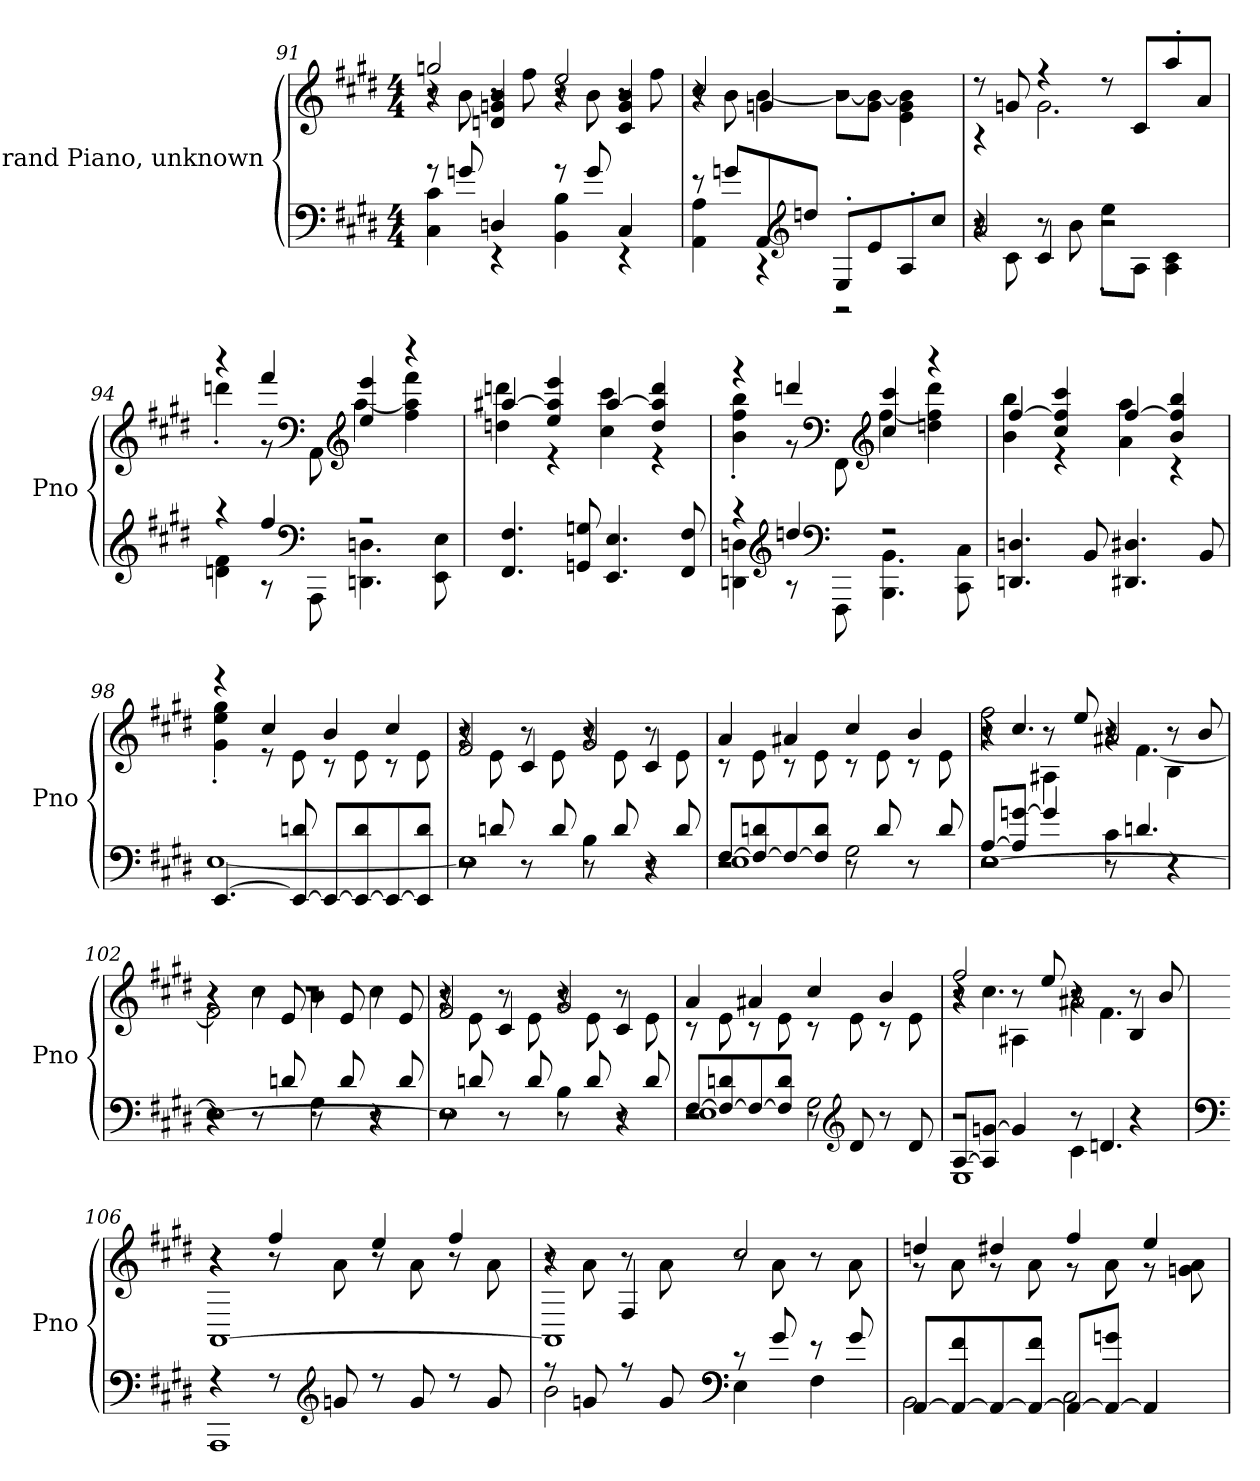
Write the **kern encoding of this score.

**kern	**kern
*part1	*part1
*staff2	*staff1
*I"Grand Piano, unknown	*
*I'Pno	*
*clefF4	*clefG2
*k[f#c#g#d#]	*k[f#c#g#d#]
*M4/4	*M4/4
=91	=91
*^	*^
*	*	*	*^
8r	4C#\ 4c#\	2ggn/	8r	4r
8gn/	.	.	8b\	.
4Dn/	4r	.	8r	4dn/ 4gn/ 4b/
.	.	.	8ff#\	.
8r	4BB\ 4B\	2ee/	8r	4r
8g/	.	.	8b\	.
4C#/	4r	.	8r	4c#/ 4g/ 4b/
.	.	.	8ff#\	.
!!LO:LB:g=z	!!	!!
=92	=92	=92	=92	=92
8r	4AA\ 4A\	2cc#/	8r	4r
8gn/L	.	.	8b\	.
8AA/	4r	.	[4b\	4gn/
*clefG2	*	*	*	*
8ddn/J	.	.	.	.
8E'/L	2r	2r	8b\L_	2r
8e/	.	.	8g\ 8b\_J	.
8A'/	.	.	4e\ 4g\ 4b\]	.
8cc#/J	.	.	.	.
*	*	*	*v	*v
=93	=93	=93	=93
*	*^	*	*
2a/	8r	4r	8r	4r
.	8c#\	.	8gn/	.
.	8r	4c#/	4r	2.g\
.	8b\	.	.	.
2r	8ee'\L	2r	8r	.
.	8A\J	.	8c#/L	.
.	4A\ 4c#\	.	8aa'/	.
.	.	.	8a/J	.
*	*v	*v	*	*
=94	=94	=94	=94
4r	4dn\ 4f#\	4r	4dddn'\
4ff#/	8r	4fff#/	8r
*clefF4	*	*clefF4	*
.	8AAA\	.	8AA\
*	*	*clefG2	*
2r	4.DDn\ 4.Dn\	4ee/ 4eee/	[4aa\
.	.	4r	4ff#\ 4aa\] 4fff#\
.	8EE\ 8E\	.	.
*v	*v	*	*
!!LO:LB:g=z	!!
=95	=95	=95
4.FF#/ 4.F#/	[4aa#X/	4ddn\ 4dddn\
.	4ee/ 4aa#/] 4eee/	4r
8GGn/ 8Gn/	.	.
4.EE/ 4.E/	[4aa#/	4cc#\ 4ccc#\
.	4dd/ 4aa#/] 4ddd/	4r
8FF#/ 8F#/	.	.
=96	=96	=96
*^	*	*
4r	4DDn\ 4Dn\	4r	4b\' 4ff#\' 4bb\'
*clefG2	*	*	*
4ddn/	8r	4dddn/	8r
*clefF4	*	*clefF4	*
.	8FFF#\	.	8FF#\
*	*	*clefG2	*
2r	4.BBB\ 4.BB\	4cc#/ 4ccc#/	[4ff#\
.	.	4r	4ddn\ 4ff#\] 4ddd\
.	8CC#\ 8C#\	.	.
*v	*v	*	*
=97	=97	=97
4.DDn/ 4.Dn/	[4ff#/	4b\ 4bb\
.	4cc#/ 4ff#/] 4ccc#/	4r
8BB/	.	.
4.DD#X/ 4.D#X/	[4ff#/	4a\ 4aa\
.	4b/ 4ff#/] 4bb/	4r
8BB/	.	.
!!LO:LB:g=z	!!
=98	=98	=98
*^	*	*
[4.EE/	[1E	4r	4g#\' 4ee\' 4gg#\'
.	.	4cc#/	8r
8EE/_ 8dn/	.	.	8e\
8EE/L_	.	4b/	8r
8EE/_ 8d/	.	.	8e\
8EE/_	.	4cc#/	8r
8EE/] 8d/J	.	.	8e\
=99	=99	=99	=99
*	*^	*	*^
8r	2r	1E]	2f#/	8r	4r
8dn/	.	.	.	8e\	.
8r	.	.	.	8r	4c#/
8d/	.	.	.	8e\	.
8r	4B\	.	2g#/	8r	4r
8d/	.	.	.	8e\	.
8r	4r	.	.	8r	4c#/
8d/	.	.	.	8e\	.
*	*	*	*	*v	*v
=100	=100	=100	=100	=100
[8F#/L	2r	1E	4a/	8r
8F#/_ 8dn/	.	.	.	8e\
8F#/_	.	.	4a#X/	8r
8F#/] 8d/J	.	.	.	8e\
8r	2G#\	.	4cc#/	8r
8d/	.	.	.	8e\
8r	.	.	4b/	8r
8d/	.	.	.	8e\
!!LO:LB:g=z
=101	=101	=101	=101	=101
*	*	*	*^	*^
[8A/L	2r	[1E	8r	2ff#\	4r	4r
8A/] [8gn/J	.	.	4.cc#/	.	.	.
4g/]	.	.	.	.	8r	4A#X\
.	.	.	.	.	8ee/	.
8r	4c#\	.	2a#X/	4r	4r	8r
4.dn/	.	.	.	.	.	[4.f#\
.	4r	.	.	4B\	8r	.
.	.	.	.	.	8b/	.
=102	=102	=102	=102	=102	=102	=102
4r	2r	1E_	1r	4r	4r	2f#\]
8r	.	.	.	4cc#\	8r	.
8dn/	.	.	.	.	8e/	.
8r	4G#\	.	.	4b\	8r	2r
8d/	.	.	.	.	8e/	.
8r	4r	.	.	4cc#\	8r	.
8d/	.	.	.	.	8e/	.
*	*	*	*	*	*v	*v
=103	=103	=103	=103	=103	=103
8r	2r	1E]	2f#/	8r	4r
8dn/	.	.	.	8e\	.
8r	.	.	.	8r	4c#/
8d/	.	.	.	8e\	.
8r	4B\	.	2g#/	8r	4r
8d/	.	.	.	8e\	.
8r	4r	.	.	8r	4c#/
8d/	.	.	.	8e\	.
*	*	*	*	*v	*v
!!LO:PB:g=z
=104	=104	=104	=104	=104
[8F#/L	2r	1E	4a/	8r
8F#/_ 8dn/	.	.	.	8e\
8F#/_	.	.	4a#X/	8r
8F#/] 8d/J	.	.	.	8e\
8r	2G#\	.	4cc#/	8r
*clefG2	*	*	*	*
8d/	.	.	.	8e\
8r	.	.	4b/	8r
8d/	.	.	.	8e\
=105	=105	=105	=105	=105
*	*	*	*^	*^
[8A/L	2r	1E	4r	8r	2ff#/	4r
8A/] [8gn/J	.	.	.	4.cc#\	.	.
4g/]	.	.	8r	.	.	4A#X\
.	.	.	8ee/	.	.	.
8r	4c#\	.	4r	2a#X\	4r	8r
4.dn/	.	.	.	.	.	4.f#\
.	4r	.	8r	.	4B/	.
.	.	.	8b/	.	.	.
*v	*v	*v	*	*	*	*
*	*v	*v	*v	*v
=106	=106
*clefF4	*
*^	*^
*	*	*	*^
4r	1AAA	4r	4r	[1AA
8r	.	4ff#/	8r	.
*clefG2	*	*	*	*
8gn/	.	.	8a\	.
8r	.	4ee/	8r	.
8g/	.	.	8a\	.
8r	.	4ff#/	8r	.
8g/	.	.	8a\	.
!!LO:LB:g=z	!!	!!
=107	=107	=107	=107	=107
8r	2b\	4r	8r	1AA]
8gn/	.	.	8a\	.
8r	.	4F#/	8r	.
8g/	.	.	8a\	.
*clefF4	*	*	*	*
8r	4E\	2cc#/	8r	.
8g/	.	.	8a\	.
8r	4F#\	.	8r	.
8g/	.	.	8a\	.
*	*	*	*v	*v
=108	=108	=108	=108
[8AA/L	2BB\	4ddn/	8r
8AA/_ 8f#/	.	.	8a\
8AA/_	.	4dd#X/	8r
8AA/_ 8f#/J	.	.	8a\
8AA/L_	2C#\	4ff#/	8r
8AA/_ 8gn/J	.	.	8a\
4AA/]	.	4ee/	8r
.	.	.	8gn\ 8a\
*v	*v	*	*
*	*v	*v
=	=
*-	*-
